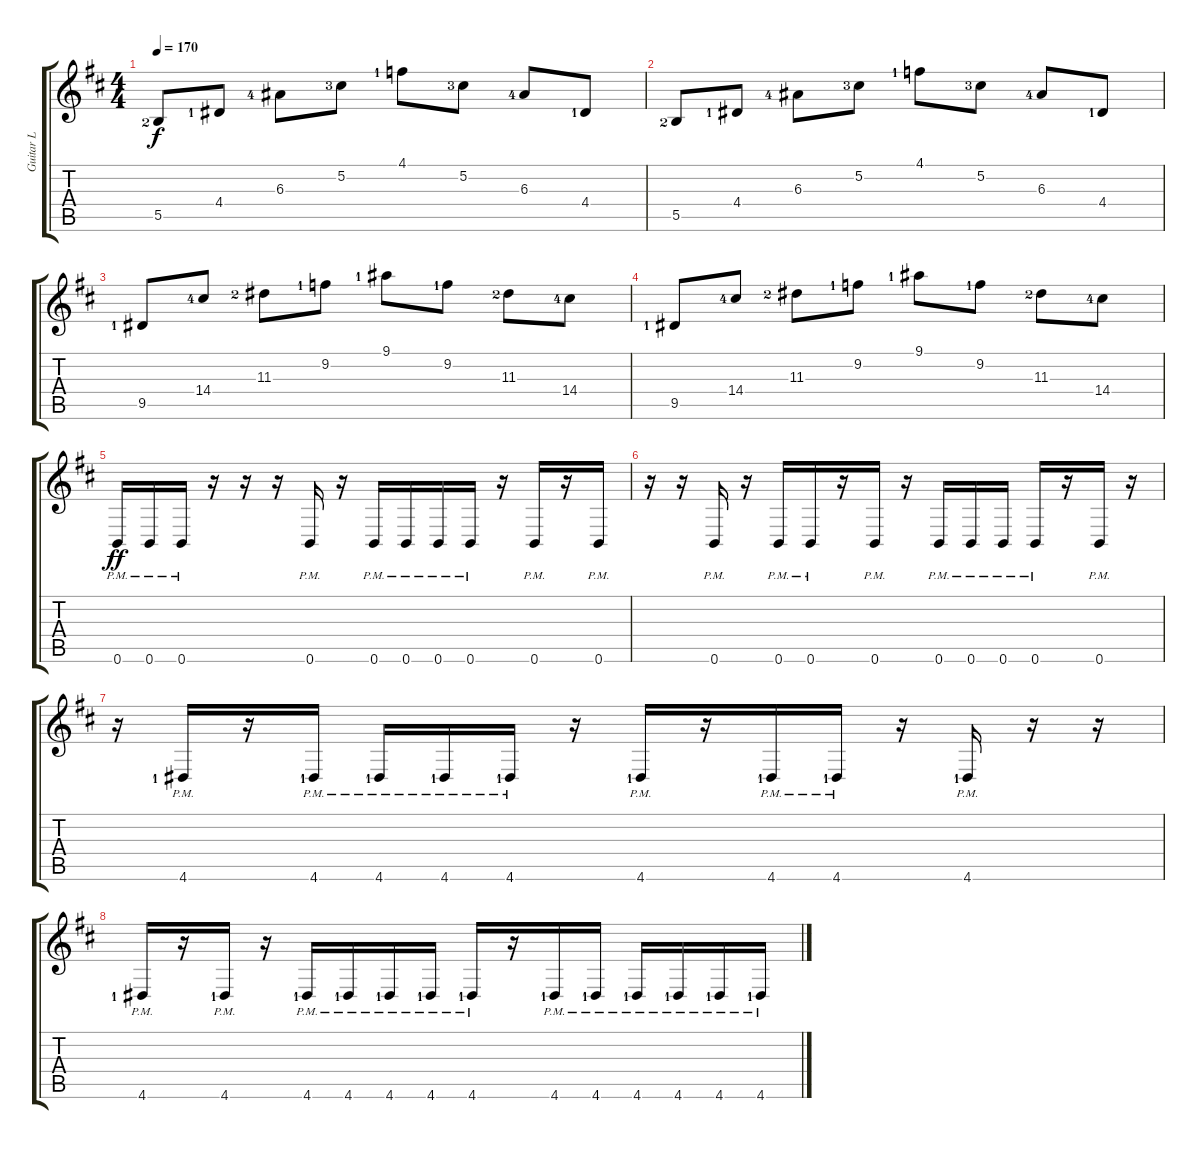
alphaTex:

\track ("Guitar L" "Guitar L") {instrument distortionguitar}
\staff {score tabs}
\tuning (Db4 Ab3 E3 B2 Gb2 B1) {hide}
\ts (4 4)
\tempo 170
\clef g2
\ks bminor
5.5{lf 3}.8{dy f} 4.4{lf 2}.8 6.3{lf 5}.8 5.2{lf 4}.8 4.1{lf 2}.8 5.2{lf 4}.8 6.3{lf 5}.8 4.4{lf 2}.8 |
5.5{lf 3}.8 4.4{lf 2}.8 6.3{lf 5}.8 5.2{lf 4}.8 4.1{lf 2}.8 5.2{lf 4}.8 6.3{lf 5}.8 4.4{lf 2}.8 |
9.5{lf 2}.8 14.4{lf 5}.8 11.3{lf 3}.8 9.2{lf 2}.8 9.1{lf 2}.8 9.2{lf 2}.8 11.3{lf 3}.8 14.4{lf 5}.8 |
9.5{lf 2}.8 14.4{lf 5}.8 11.3{lf 3}.8 9.2{lf 2}.8 9.1{lf 2}.8 9.2{lf 2}.8 11.3{lf 3}.8 14.4{lf 5}.8 |
0.6{pm}.16{dy ff} 0.6{pm}.16 0.6{pm}.16 r.16 r.16 r.16 0.6{pm}.16 r.16 0.6{pm}.16 0.6{pm}.16 0.6{pm}.16 0.6{pm}.16 r.16 0.6{pm}.16 r.16 0.6{pm}.16 |
r.16 r.16 0.6{pm}.16 r.16 0.6{pm}.16 0.6{pm}.16 r.16 0.6{pm}.16 r.16 0.6{pm}.16 0.6{pm}.16 0.6{pm}.16 0.6{pm}.16 r.16 0.6{pm}.16 r.16 |
r.16 4.6{pm lf 2}.16 r.16 4.6{pm lf 2}.16 4.6{pm lf 2}.16 4.6{pm lf 2}.16 4.6{pm lf 2}.16 r.16 4.6{pm lf 2}.16 r.16 4.6{pm lf 2}.16 4.6{pm lf 2}.16 r.16 4.6{pm lf 2}.16 r.16 r.16 |
4.6{pm lf 2}.16 r.16 4.6{pm lf 2}.16 r.16 4.6{pm lf 2}.16 4.6{pm lf 2}.16 4.6{pm lf 2}.16 4.6{pm lf 2}.16 4.6{pm lf 2}.16 r.16 4.6{pm lf 2}.16 4.6{pm lf 2}.16 4.6{pm lf 2}.16 4.6{pm lf 2}.16 4.6{pm lf 2}.16 4.6{pm lf 2}.16
